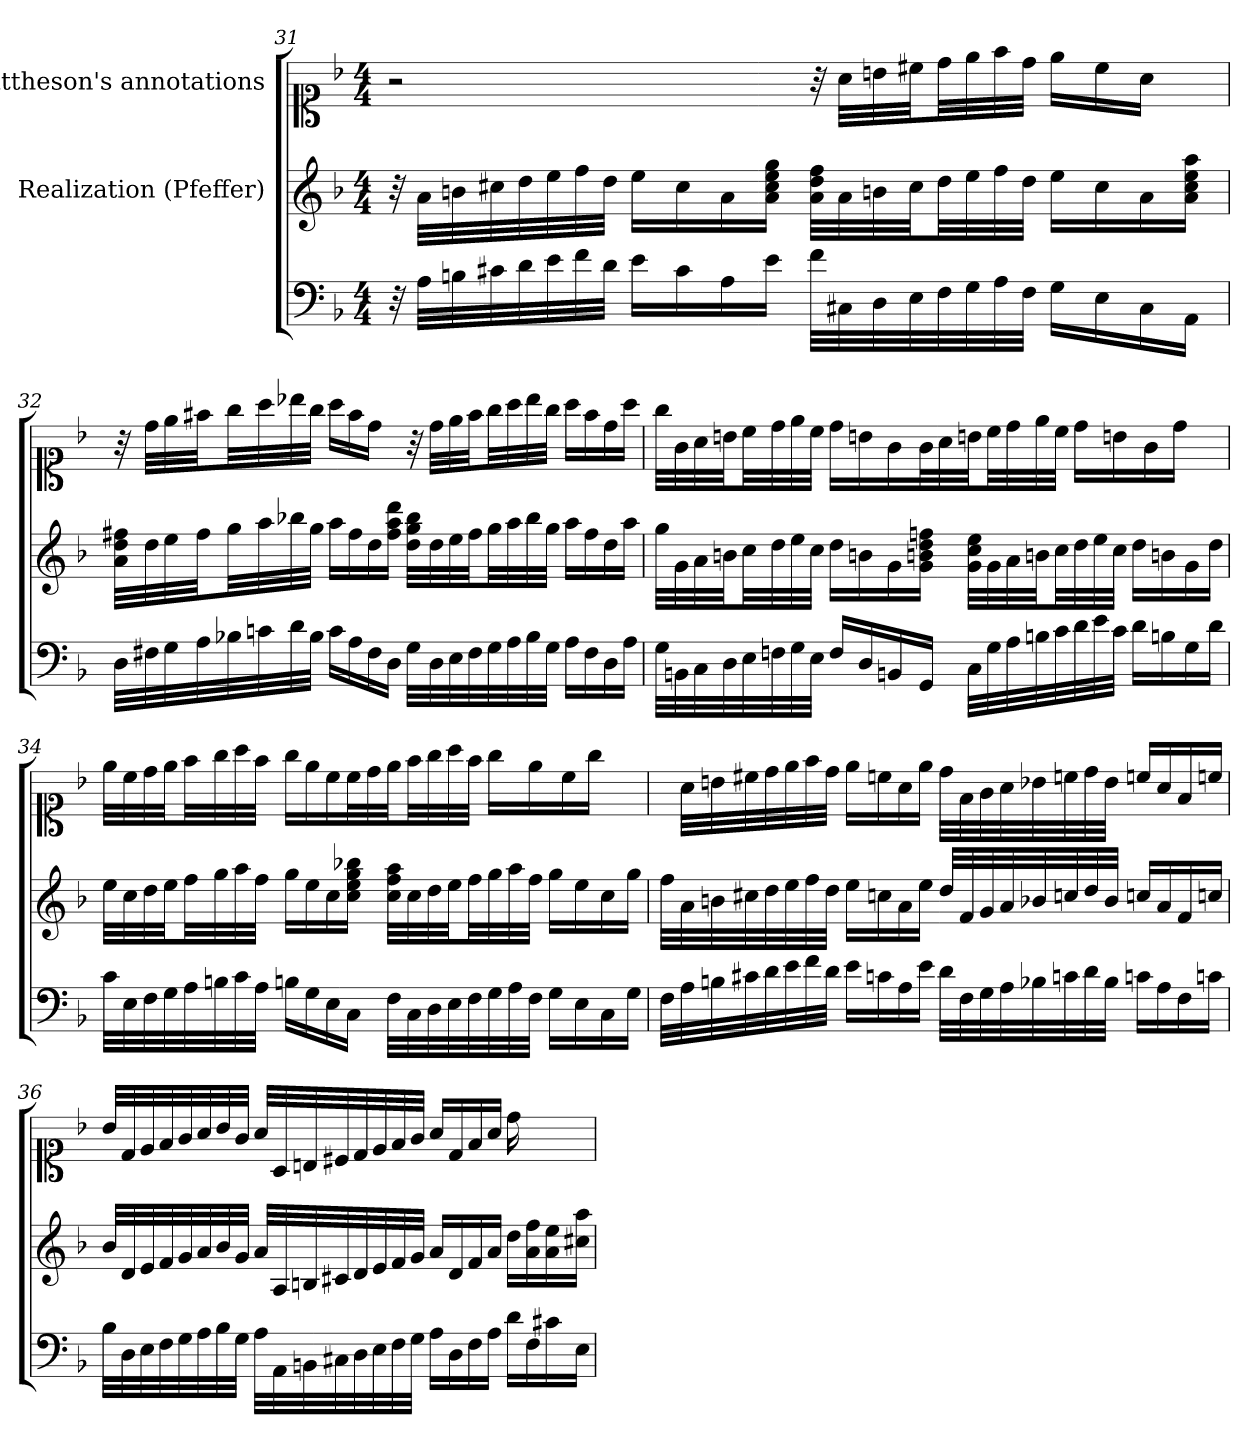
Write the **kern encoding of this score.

**kern	**kern	**kern
*part3	*part2	*part1
*staff3	*staff2	*staff1
*	*I"Realization (Pfeffer)	*I"Mattheson's annotations
*clefF4	*clefG2	*clefC1
*k[b-]	*k[b-]	*k[b-]
*F:	*F:	*F:
*M4/4	*M4/4	*M4/4
=31	=31	=31
32r	32r	2r
32A\LLL	32a\LLL	.
32Bn\	32bn\	.
32c#X\	32cc#X\	.
32d\	32dd\	.
32e\	32ee\	.
32f\	32ff\	.
32d\JJJ	32dd\JJJ	.
16e\LL	16ee\LL	.
16c#\	16cc#\	.
16A\	16a\	.
16e\JJ	16a\ 16cc#\ 16ee\ 16gg\JJ	.
32f\LLL	32a\ 32dd\ 32ff\LLL	32r
32C#X\	32a\	32a/LLL
32D\	32bn\	32bn\
32E\	32cc#\JJ	32cc#X\JJ
32F\	32dd\LL	32dd\LL
32G\	32ee\	32ee\
32A\	32ff\	32ff\
32F\JJJ	32dd\JJJ	32dd\JJJ
16G\LL	16ee\LL	16ee\LL
16E\	16cc#\	16cc#\
16C#\	16a\	16a/JJ
16AA\JJ	16a\ 16cc#\ 16ee\ 16aa\JJ	16ryy
=32	=32	=32
32D\LLL	32a\ 32dd\ 32ff#X\LLL	32r
32F#X\	32dd\	32dd\LLL
32G\	32ee\	32ee\
32A\	32ff#\JJ	32ff#X\JJ
32B-X\	32gg\LL	32gg\LL
32cn\	32aa\	32aa\
32d\	32bb-X\	32bb-X\
32B-\JJJ	32gg\JJJ	32gg\JJJ
16c\LL	16aa\LL	16aa\LL
16A\	16ff#\	16ff#\
16F#\	16dd\	16dd\JJ
16D\JJ	16ff#\ 16aa\ 16ddd\JJ	16ryy
32G\LLL	32dd\ 32gg\ 32bb-\LLL	32r
32D\	32dd\	32dd\LLL
32E\	32ee\	32ee\
32F#\	32ff#\JJ	32ff#\JJ
32G\	32gg\LL	32gg\LL
32A\	32aa\	32aa\
32B-\	32bb-\	32bb-\
32G\JJJ	32gg\JJJ	32gg\JJJ
16A\LL	16aa\LL	16aa\LL
16F#\	16ff#\	16ff#\
16D\	16dd\	16dd\
16A\JJ	16aa\JJ	16aa\JJ
=33	=33	=33
32G\LLL	32gg\LLL	32gg\LLL
32BBn\	32g\	32g/
32C\	32a\	32a/
32D\	32bn\JJ	32bn\JJ
32E\	32cc\LL	32cc\LL
32Fn\	32dd\	32dd\
32G\	32ee\	32ee\
32E\JJJ	32cc\JJJ	32cc\JJJ
16F/LL	16dd\LL	16dd\LL
16D/	16bn\	16bn\
16BBn/	16g\	16g/
16GG/JJ	16g\ 16bn\ 16dd\ 16ffn\JJ	32g/L
.	.	32a/
32C\LLL	32g\ 32cc\ 32ee\LLL	32bn\JJ
32G\	32g\	32cc\LL
32A\	32a\	32dd\
32Bn\	32bn\JJ	32ee\
32c\	32cc\LL	32cc\JJJ
32d\	32dd\	16dd\LL
32e\	32ee\	.
32c\JJJ	32cc\JJJ	16bn\
16d\LL	16dd\LL	.
.	.	16g/
16Bn\	16bn\	.
.	.	16dd\JJ
16G\	16g\	.
.	.	16.ryy
16d\JJ	16dd\JJ	.
=34	=34	=34
32c\LLL	32ee\LLL	32ee\LLL
32E\	32cc\	32cc\
32F\	32dd\	32dd\
32G\	32ee\JJ	32ee\JJ
32A\	32ff\LL	32ff\LL
32Bn\	32gg\	32gg\
32c\	32aa\	32aa\
32A\JJJ	32ff\JJJ	32ff\JJJ
16Bn\LL	16gg\LL	16gg\LL
16G\	16ee\	16ee\
16E\	16cc\	16cc\
16C\JJ	16cc\ 16ee\ 16gg\ 16bb-X\JJ	32cc\L
.	.	32dd\
32F\LLL	32cc\ 32ff\ 32aa\LLL	32ee\JJ
32C\	32cc\	32ff\LL
32D\	32dd\	32gg\
32E\	32ee\JJ	32aa\
32F\	32ff\LL	32ff\JJJ
32G\	32gg\	16gg\LL
32A\	32aa\	.
32F\JJJ	32ff\JJJ	16ee\
16G\LL	16gg\LL	.
.	.	16cc\
16E\	16ee\	.
.	.	16gg\JJ
16C\	16cc\	.
.	.	16.ryy
16G\JJ	16gg\JJ	.
=35	=35	=35
32F\LLL	32ff\LLL	32ryy
32A\	32a\	32a/LLL
32Bn\	32bn\	32bn\
32c#X\	32cc#X\	32cc#X\
32d\	32dd\	32dd\
32e\	32ee\	32ee\
32f\	32ff\	32ff\
32d\JJJ	32dd\JJJ	32dd\JJJ
16e\LL	16ee\LL	16ee\LL
16cn\	16ccn\	16ccn\
16A\	16a\	16a/
16e\JJ	16ee\JJ	16ee\JJ
32d\LLL	32dd/LLL	32dd\LLL
32F\	32f/	32f/
32G\	32g/	32g/
32A\	32a/	32a/
32B-X\	32b-X/	32b-X\
32cn\	32ccn/	32ccn\
32d\	32dd/	32dd\
32B-\JJJ	32b-/JJJ	32b-\JJJ
16cn\LL	16ccn/LL	16ccn\LL
16A\	16a/	16a/
16F\	16f/	16f/
16cn\JJ	16ccn/JJ	16ccn\JJ
=36	=36	=36
32B-\LLL	32b-/LLL	32b-\LLL
32D\	32d/	32d/
32E\	32e/	32e/
32F\	32f/	32f/
32G\	32g/	32g/
32A\	32a/	32a/
32B-\	32b-/	32b-\
32G\JJJ	32g/JJJ	32g/JJJ
32A\LLL	32a/LLL	32a/LLL
32AA\	32A/	32A/
32BBn\	32Bn/	32Bn/
32C#X\	32c#X/	32c#X/
32D\	32d/	32d/
32E\	32e/	32e/
32F\	32f/	32f/
32G\JJJ	32g/JJJ	32g/JJJ
16A\LL	16a/LL	16a/LL
16D\	16d/	16d/
16F\	16f/	16f/
16A\JJ	16a/JJ	16a/JJ
16d\LL	16dd\LL	16dd\
16F\	16a\ 16ff\	8.ryy
16c#X\	16a\ 16ee\	.
16E\JJ	16cc#X\ 16aa\JJ	.
=	=	=
*-	*-	*-
